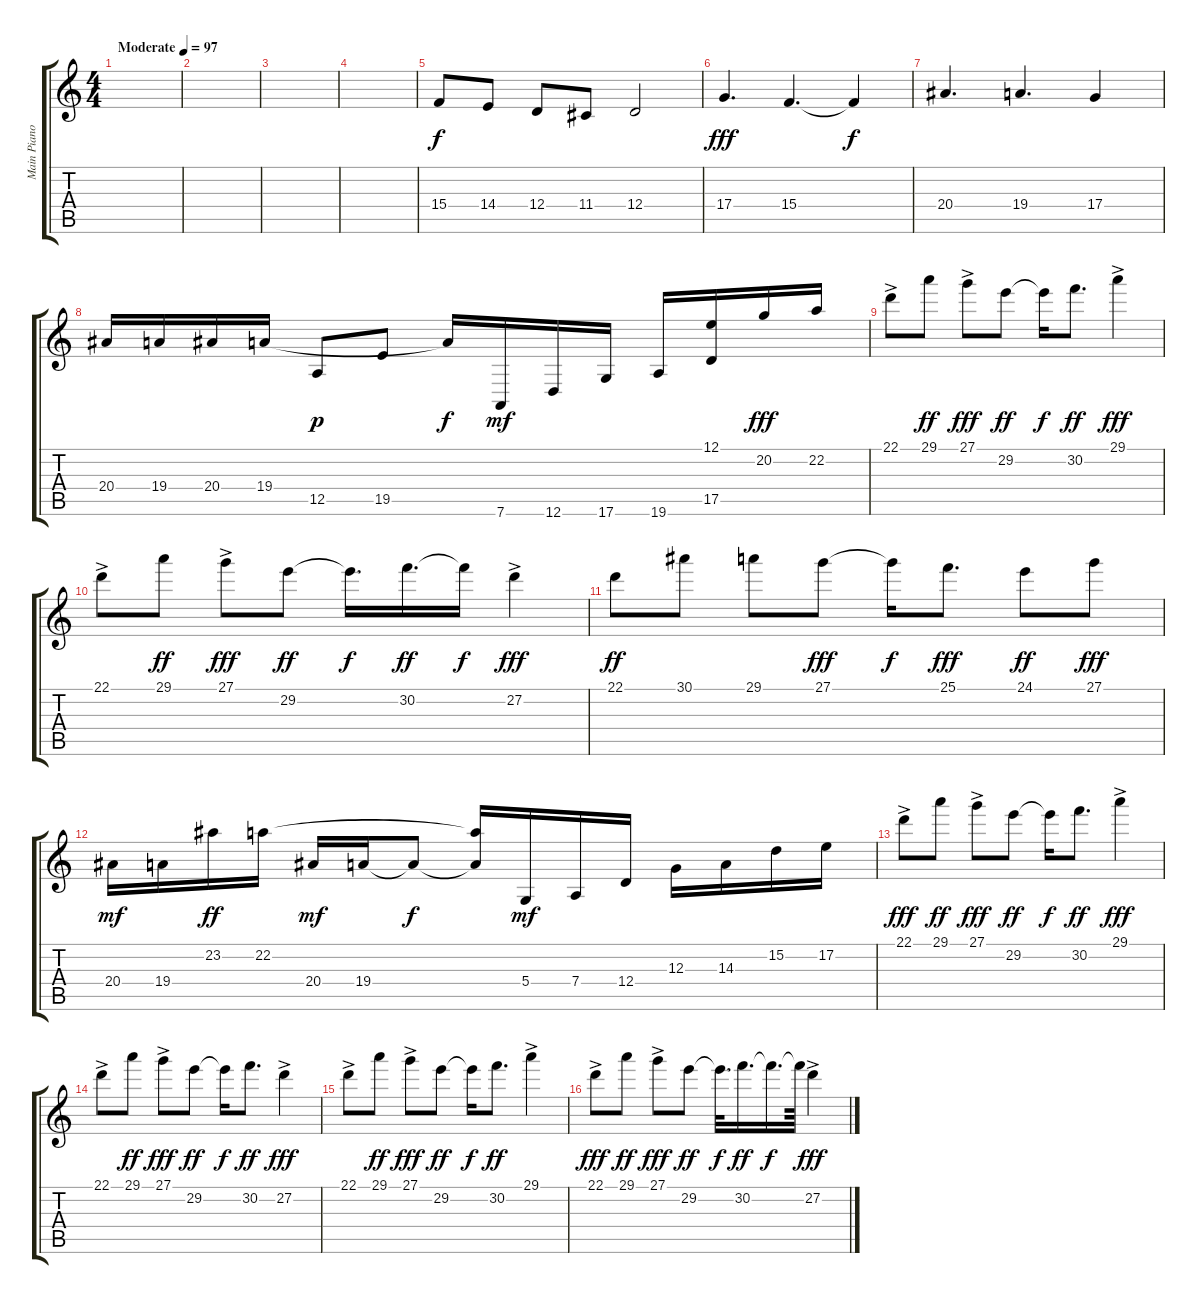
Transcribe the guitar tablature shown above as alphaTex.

\track ("Main Piano 1" "Main Piano") {instrument electricgrandpiano}
\staff {score tabs}
\tuning (E4 B3 G3 D3 A2 D2) {hide}
\ts (4 4)
\tempo (97 "Moderate")
\clef g2
\ks c
|
|
|
|
15.4.8 14.4.8 12.4.8 11.4.8 12.4.2 |
17.4.4{d dy fff} 15.4.4{d} 15.4{t}.4{dy f} |
20.4.4{d} 19.4.4{d} 17.4.4 |
20.4.16 19.4.16 20.4.16 19.4.16 12.5.8{dy p} 19.5.8 19.4{t}.16{dy f} 7.6.16{dy mf instrument acousticgrandpiano} 12.6.16{instrument brightacousticpiano} 17.6.16{instrument electricgrandpiano} 19.6.16 (12.1 17.5).16 20.2.16{dy fff} 22.2.16 |
22.1{ac}.8 29.1.8{dy ff} 27.1{ac}.8{dy fff} 29.2.8{dy ff} 29.2{t}.16{dy f} 30.2.8{d dy ff} 29.1{ac}.4{dy fff} |
22.1{ac}.8 29.1.8{dy ff} 27.1{ac}.8{dy fff} 29.2.8{dy ff} 29.2{t}.16{d dy f} 30.2.16{d dy ff} 30.2{t}.16{dy f} 27.2{ac}.4{dy fff} |
22.1.8{dy ff} 30.1.8 29.1.8 27.1.8{dy fff} 27.1{t}.16{dy f} 25.1.8{d dy fff} 24.1.8{dy ff} 27.1.8{dy fff} |
20.4.16{dy mf} 19.4.16 23.2.16{dy ff} 22.2.16 20.4.16{dy mf} 19.4.16 19.4{t}.8{dy f} (22.2{t} 19.4{t}).16 5.4.16{dy mf} 7.4.16 12.4.16 12.3.16 14.3.16 15.2.16 17.2.16 |
22.1{ac}.8{dy fff} 29.1.8{dy ff} 27.1{ac}.8{dy fff} 29.2.8{dy ff} 29.2{t}.16{dy f} 30.2.8{d dy ff} 29.1{ac}.4{dy fff} |
22.1{ac}.8 29.1.8{dy ff} 27.1{ac}.8{dy fff} 29.2.8{dy ff} 29.2{t}.16{dy f} 30.2.8{d dy ff} 27.2{ac}.4{dy fff} |
22.1{ac}.8 29.1.8{dy ff} 27.1{ac}.8{dy fff} 29.2.8{dy ff} 29.2{t}.16{dy f} 30.2.8{d dy ff} 29.1{ac}.4 |
22.1{ac}.8{dy fff} 29.1.8{dy ff} 27.1{ac}.8{dy fff} 29.2.8{dy ff} 29.2{t}.32{d dy f} 30.2.16{d dy ff} 30.2{t}.16{d dy f} 30.2{t}.64 27.2{ac}.4{dy fff}
